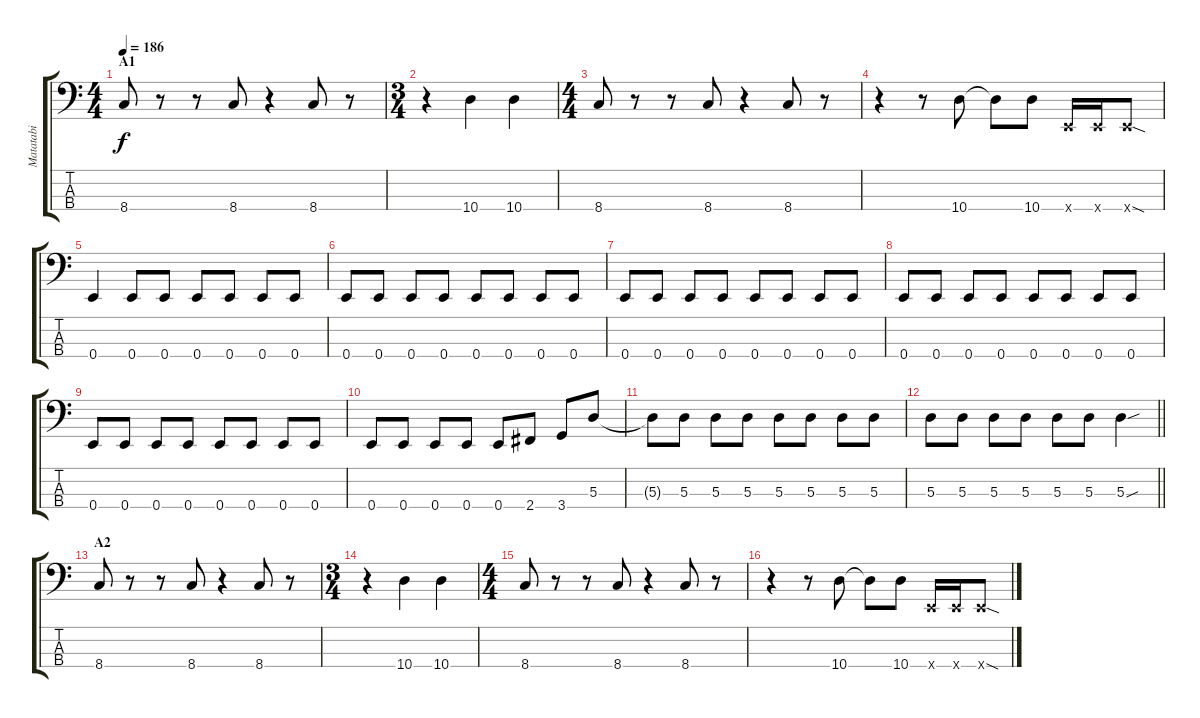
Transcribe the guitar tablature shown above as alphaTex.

\track ("Matatabi" "Matatabi") {instrument electricbasspick}
\staff {score tabs}
\tuning (G2 D2 A1 E1) {hide}
\ts (4 4)
\section ("" "A1")
\tempo 186
\clef f4
\ks c
8.4.8{dy f} r.8 r.8 8.4.8 r.4 8.4.8 r.8 |
\ts (3 4)
r.4 10.4.4 10.4.4 |
\ts (4 4)
8.4.8 r.8 r.8 8.4.8 r.4 8.4.8 r.8 |
r.4 r.8 10.4.8 10.4{t}.8 10.4.8 0.4{x}.16 0.4{x}.16 0.4{sod x}.8 |
0.4.4 0.4.8 0.4.8 0.4.8 0.4.8 0.4.8 0.4.8 |
0.4.8 0.4.8 0.4.8 0.4.8 0.4.8 0.4.8 0.4.8 0.4.8 |
0.4.8 0.4.8 0.4.8 0.4.8 0.4.8 0.4.8 0.4.8 0.4.8 |
0.4.8 0.4.8 0.4.8 0.4.8 0.4.8 0.4.8 0.4.8 0.4.8 |
0.4.8 0.4.8 0.4.8 0.4.8 0.4.8 0.4.8 0.4.8 0.4.8 |
0.4.8 0.4.8 0.4.8 0.4.8 0.4.8 2.4.8 3.4.8 5.3.8 |
5.3{t}.8 5.3.8 5.3.8 5.3.8 5.3.8 5.3.8 5.3.8 5.3.8 |
\barLineRight lightlight
5.3.8 5.3.8 5.3.8 5.3.8 5.3.8 5.3.8 5.3{sou}.4 |
\section ("" "A2")
8.4.8 r.8 r.8 8.4.8 r.4 8.4.8 r.8 |
\ts (3 4)
r.4 10.4.4 10.4.4 |
\ts (4 4)
8.4.8 r.8 r.8 8.4.8 r.4 8.4.8 r.8 |
r.4 r.8 10.4.8 10.4{t}.8 10.4.8 0.4{x}.16 0.4{x}.16 0.4{sod x}.8
